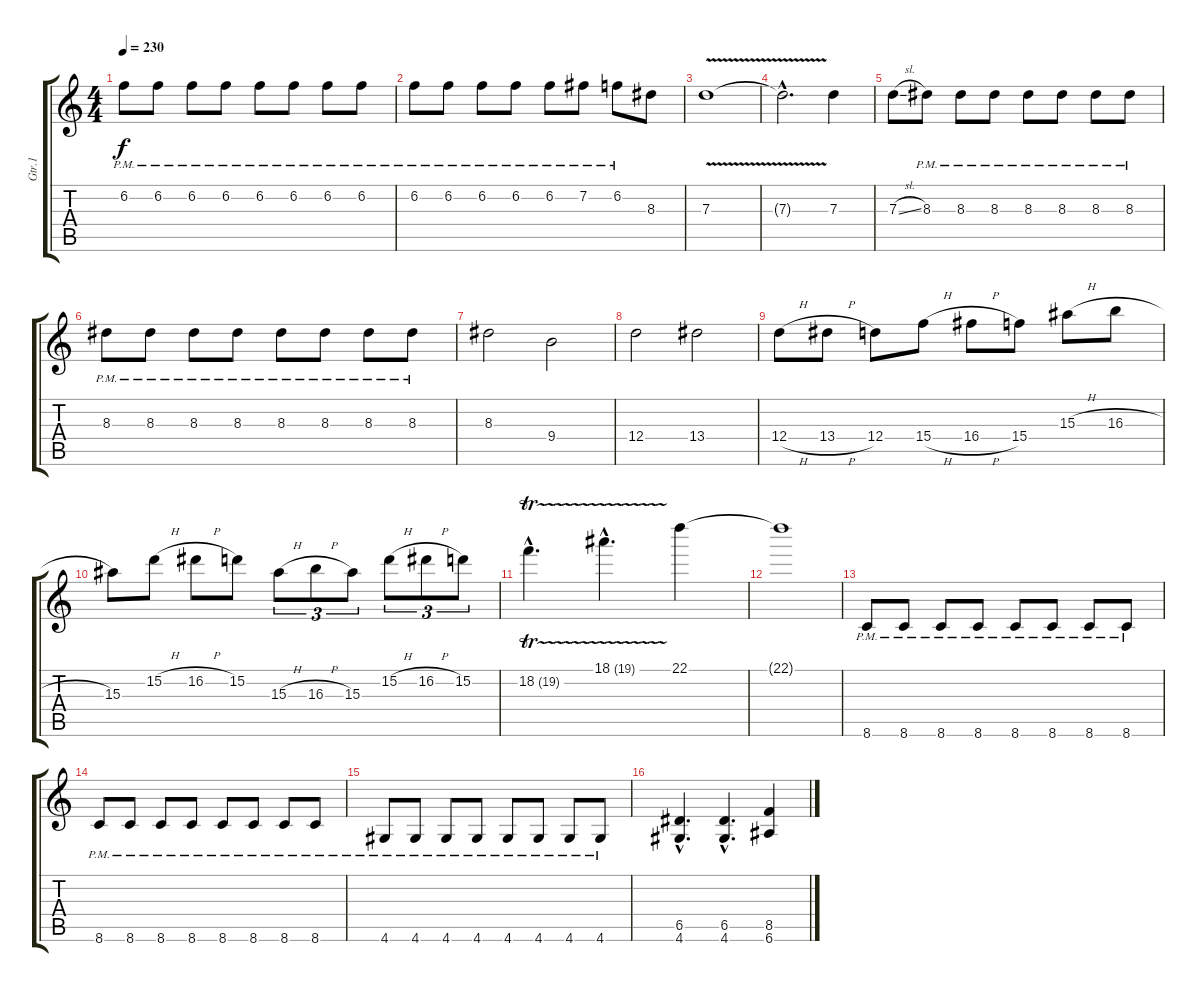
\track ("Gtr.1" "Gtr.1") {instrument overdrivenguitar}
\staff {score tabs}
\tuning (E4 B3 G3 D3 A2 E2) {hide}
\ts (4 4)
\tempo 230
\clef g2
\ks c
6.2{pm}.8{dy f} 6.2{pm}.8 6.2{pm}.8 6.2{pm}.8 6.2{pm}.8 6.2{pm}.8 6.2{pm}.8 6.2{pm}.8 |
6.2{pm}.8 6.2{pm}.8 6.2{pm}.8 6.2{pm}.8 6.2{pm}.8 7.2{pm}.8 6.2{pm}.8 8.3.8 |
7.3{v}.1 |
7.3{hac t}.2{d} 7.3.4 |
7.3{sl}.8 8.3{pm}.8 8.3{pm}.8 8.3{pm}.8 8.3{pm}.8 8.3{pm}.8 8.3{pm}.8 8.3{pm}.8 |
8.3{pm}.8 8.3{pm}.8 8.3{pm}.8 8.3{pm}.8 8.3{pm}.8 8.3{pm}.8 8.3{pm}.8 8.3{pm}.8 |
8.3.2 9.4.2 |
12.4.2 13.4.2 |
12.4{h}.8 13.4{h}.8 12.4.8 15.4{h}.8 16.4{h}.8 15.4.8 15.3{h}.8 16.3{h}.8 |
15.3.8 15.2{h}.8 16.2{h}.8 15.2.8 15.3{h}.8{tu (3 2)} 16.3{h}.8{tu (3 2)} 15.3.8{tu (3 2)} 15.2{h}.8{tu (3 2)} 16.2{h}.8{tu (3 2)} 15.2.8{tu (3 2)} |
18.2{tr (19 16) hac}.4{d} 18.1{tr (19 16) hac}.4{d} 22.1.4 |
22.1{t}.1 |
8.6{pm}.8 8.6{pm}.8 8.6{pm}.8 8.6{pm}.8 8.6{pm}.8 8.6{pm}.8 8.6{pm}.8 8.6{pm}.8 |
8.6{pm}.8 8.6{pm}.8 8.6{pm}.8 8.6{pm}.8 8.6{pm}.8 8.6{pm}.8 8.6{pm}.8 8.6{pm}.8 |
4.6{pm}.8 4.6{pm}.8 4.6{pm}.8 4.6{pm}.8 4.6{pm}.8 4.6{pm}.8 4.6{pm}.8 4.6{pm}.8 |
(6.5{hac} 4.6{hac}).4{d} (6.5{hac} 4.6{hac}).4{d} (8.5 6.6).4
